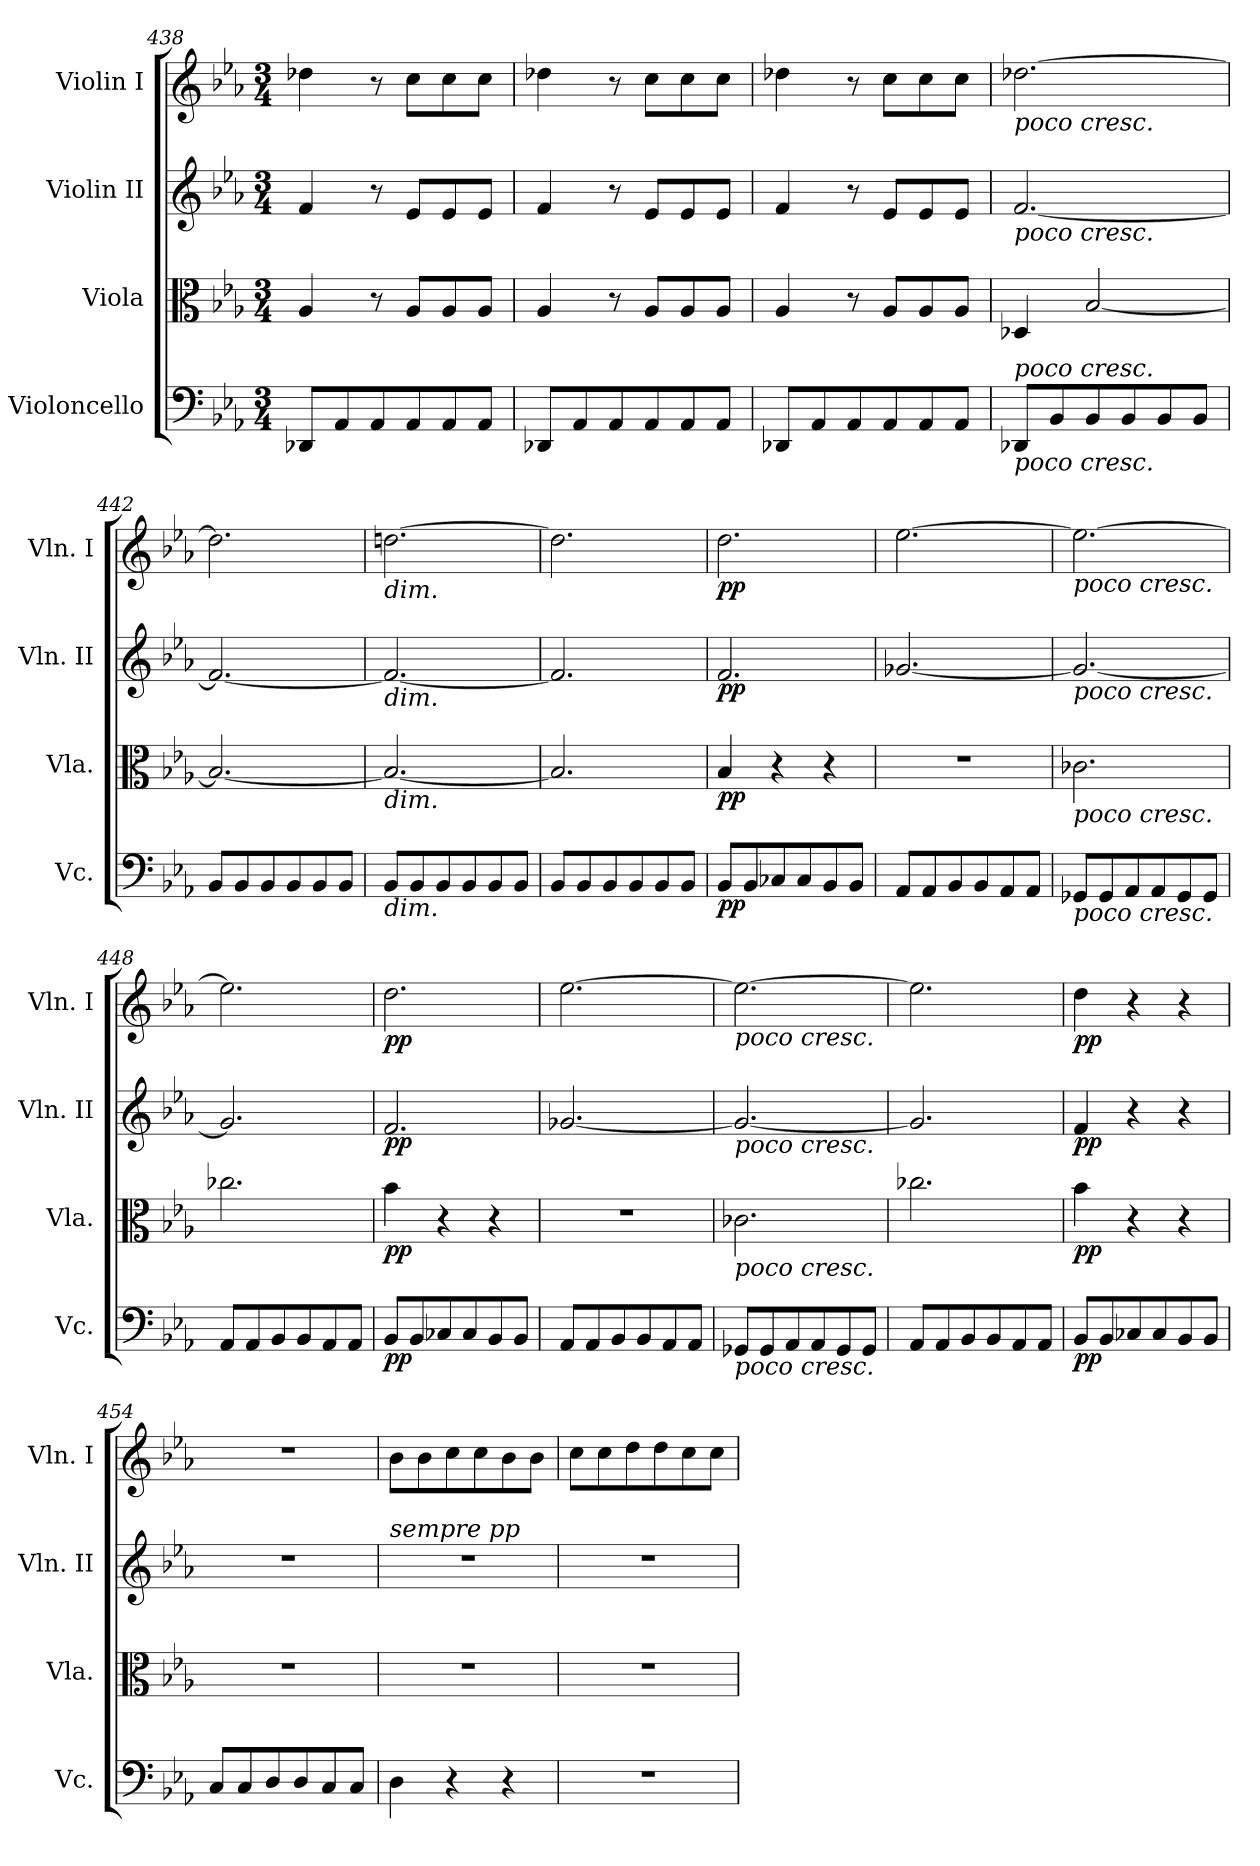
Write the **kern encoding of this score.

**kern	**dynam	**kern	**dynam	**kern	**dynam	**kern	**dynam
*part4	*part4	*part3	*part3	*part2	*part2	*part1	*part1
*staff4	*staff4	*staff3	*staff3	*staff2	*staff2	*staff1	*staff1
*I"Violoncello	*	*I"Viola	*	*I"Violin II	*	*I"Violin I	*
*I'Vc.	*	*I'Vla.	*	*I'Vln. II	*	*I'Vln. I	*
*clefF4	*	*clefC3	*	*clefG2	*	*clefG2	*
*k[b-e-a-]	*	*k[b-e-a-]	*	*k[b-e-a-]	*	*k[b-e-a-]	*
*c:	*	*c:	*	*c:	*	*c:	*
*M3/4	*	*M3/4	*	*M3/4	*	*M3/4	*
=438	=438	=438	=438	=438	=438	=438	=438
8DD-X/L	.	4A-/	.	4f/	.	4dd-X\	.
8AA-/	.	.	.	.	.	.	.
8AA-/	.	8r	.	8r	.	8r	.
8AA-/	.	8A-/L	.	8e-/L	.	8cc\L	.
8AA-/	.	8A-/	.	8e-/	.	8cc\	.
8AA-/J	.	8A-/J	.	8e-/J	.	8cc\J	.
=439	=439	=439	=439	=439	=439	=439	=439
8DD-X/L	.	4A-/	.	4f/	.	4dd-X\	.
8AA-/	.	.	.	.	.	.	.
8AA-/	.	8r	.	8r	.	8r	.
8AA-/	.	8A-/L	.	8e-/L	.	8cc\L	.
8AA-/	.	8A-/	.	8e-/	.	8cc\	.
8AA-/J	.	8A-/J	.	8e-/J	.	8cc\J	.
=440	=440	=440	=440	=440	=440	=440	=440
8DD-X/L	.	4A-/	.	4f/	.	4dd-X\	.
8AA-/	.	.	.	.	.	.	.
8AA-/	.	8r	.	8r	.	8r	.
8AA-/	.	8A-/L	.	8e-/L	.	8cc\L	.
8AA-/	.	8A-/	.	8e-/	.	8cc\	.
8AA-/J	.	8A-/J	.	8e-/J	.	8cc\J	.
!!LO:LB:g=z
=441	=441	=441	=441	=441	=441	=441	=441
!	!	!	!	!	!	!LO:TX:b:i:t=poco cresc.	!
!	!	!	!	!LO:TX:b:i:t=poco cresc.	!	!	!
!LO:TX:b:i:t=poco cresc.	!	!	!	!	!	!	!
!LO:TX:a:i:t=poco cresc.	!	!	!	!	!	!	!
8DD-X/L	.	4D-X/	.	[2.f/	.	[2.dd-X\	.
8BB-/	.	.	.	.	.	.	.
8BB-/	.	[2B-/	.	.	.	.	.
8BB-/	.	.	.	.	.	.	.
8BB-/	.	.	.	.	.	.	.
8BB-/J	.	.	.	.	.	.	.
=442	=442	=442	=442	=442	=442	=442	=442
8BB-/L	.	2.B-/_	.	2.f/_	.	2.dd-\]	.
8BB-/	.	.	.	.	.	.	.
8BB-/	.	.	.	.	.	.	.
8BB-/	.	.	.	.	.	.	.
8BB-/	.	.	.	.	.	.	.
8BB-/J	.	.	.	.	.	.	.
=443	=443	=443	=443	=443	=443	=443	=443
!	!	!	!	!	!	!LO:TX:b:i:t=dim.	!
!	!	!	!	!LO:TX:b:i:t=dim.	!	!	!
!	!	!LO:TX:b:i:t=dim.	!	!	!	!	!
!LO:TX:b:i:t=dim.	!	!	!	!	!	!	!
8BB-/L	.	2.B-/_	.	2.f/_	.	[2.ddn\	.
8BB-/	.	.	.	.	.	.	.
8BB-/	.	.	.	.	.	.	.
8BB-/	.	.	.	.	.	.	.
8BB-/	.	.	.	.	.	.	.
8BB-/J	.	.	.	.	.	.	.
=444	=444	=444	=444	=444	=444	=444	=444
8BB-/L	.	2.B-/]	.	2.f/]	.	2.dd\]	.
8BB-/	.	.	.	.	.	.	.
8BB-/	.	.	.	.	.	.	.
8BB-/	.	.	.	.	.	.	.
8BB-/	.	.	.	.	.	.	.
8BB-/J	.	.	.	.	.	.	.
=445	=445	=445	=445	=445	=445	=445	=445
!	!LO:DY:b	!	!LO:DY:b	!	!LO:DY:b	!	!LO:DY:b
8BB-/L	pp	4B-/	pp	2.f/	pp	2.dd\	pp
8BB-/	.	.	.	.	.	.	.
8C-X/	.	4r	.	.	.	.	.
8C-/	.	.	.	.	.	.	.
8BB-/	.	4r	.	.	.	.	.
8BB-/J	.	.	.	.	.	.	.
=446	=446	=446	=446	=446	=446	=446	=446
8AA-/L	.	2.r	.	[2.g-X/	.	[2.ee-\	.
8AA-/	.	.	.	.	.	.	.
8BB-/	.	.	.	.	.	.	.
8BB-/	.	.	.	.	.	.	.
8AA-/	.	.	.	.	.	.	.
8AA-/J	.	.	.	.	.	.	.
!!LO:PB:g=z
=447	=447	=447	=447	=447	=447	=447	=447
!	!	!	!	!	!	!LO:TX:b:i:t=poco cresc.	!
!	!	!	!	!LO:TX:b:i:t=poco cresc.	!	!	!
!	!	!LO:TX:b:i:t=poco cresc.	!	!	!	!	!
!LO:TX:b:i:t=poco cresc.	!	!	!	!	!	!	!
8GG-X/L	.	2.c-X\	.	2.g-/_	.	2.ee-\_	.
8GG-/	.	.	.	.	.	.	.
8AA-/	.	.	.	.	.	.	.
8AA-/	.	.	.	.	.	.	.
8GG-/	.	.	.	.	.	.	.
8GG-/J	.	.	.	.	.	.	.
=448	=448	=448	=448	=448	=448	=448	=448
8AA-/L	.	2.cc-X\	.	2.g-/]	.	2.ee-\]	.
8AA-/	.	.	.	.	.	.	.
8BB-/	.	.	.	.	.	.	.
8BB-/	.	.	.	.	.	.	.
8AA-/	.	.	.	.	.	.	.
8AA-/J	.	.	.	.	.	.	.
=449	=449	=449	=449	=449	=449	=449	=449
!	!LO:DY:b	!	!LO:DY:b	!	!LO:DY:b	!	!LO:DY:b
8BB-/L	pp	4b-\	pp	2.f/	pp	2.dd\	pp
8BB-/	.	.	.	.	.	.	.
8C-X/	.	4r	.	.	.	.	.
8C-/	.	.	.	.	.	.	.
8BB-/	.	4r	.	.	.	.	.
8BB-/J	.	.	.	.	.	.	.
=450	=450	=450	=450	=450	=450	=450	=450
8AA-/L	.	2.r	.	[2.g-X/	.	[2.ee-\	.
8AA-/	.	.	.	.	.	.	.
8BB-/	.	.	.	.	.	.	.
8BB-/	.	.	.	.	.	.	.
8AA-/	.	.	.	.	.	.	.
8AA-/J	.	.	.	.	.	.	.
=451	=451	=451	=451	=451	=451	=451	=451
!	!	!	!	!	!	!LO:TX:b:i:t=poco cresc.	!
!	!	!	!	!LO:TX:b:i:t=poco cresc.	!	!	!
!	!	!LO:TX:b:i:t=poco cresc.	!	!	!	!	!
!LO:TX:b:i:t=poco cresc.	!	!	!	!	!	!	!
8GG-X/L	.	2.c-X\	.	2.g-/_	.	2.ee-\_	.
8GG-/	.	.	.	.	.	.	.
8AA-/	.	.	.	.	.	.	.
8AA-/	.	.	.	.	.	.	.
8GG-/	.	.	.	.	.	.	.
8GG-/J	.	.	.	.	.	.	.
=452	=452	=452	=452	=452	=452	=452	=452
8AA-/L	.	2.cc-X\	.	2.g-/]	.	2.ee-\]	.
8AA-/	.	.	.	.	.	.	.
8BB-/	.	.	.	.	.	.	.
8BB-/	.	.	.	.	.	.	.
8AA-/	.	.	.	.	.	.	.
8AA-/J	.	.	.	.	.	.	.
!!LO:LB:g=z
=453	=453	=453	=453	=453	=453	=453	=453
!	!LO:DY:b	!	!LO:DY:b	!	!LO:DY:b	!	!LO:DY:b
8BB-/L	pp	4b-\	pp	4f/	pp	4dd\	pp
8BB-/	.	.	.	.	.	.	.
8C-X/	.	4r	.	4r	.	4r	.
8C-/	.	.	.	.	.	.	.
8BB-/	.	4r	.	4r	.	4r	.
8BB-/J	.	.	.	.	.	.	.
=454	=454	=454	=454	=454	=454	=454	=454
8C/L	.	2.r	.	2.r	.	2.r	.
8C/	.	.	.	.	.	.	.
8D/	.	.	.	.	.	.	.
8D/	.	.	.	.	.	.	.
8C/	.	.	.	.	.	.	.
8C/J	.	.	.	.	.	.	.
=455	=455	=455	=455	=455	=455	=455	=455
!	!	!	!	!LO:TX:a:i:t=sempre pp	!	!	!
4D\	.	2.r	.	2.r	.	8b-\L	.
.	.	.	.	.	.	8b-\	.
4r	.	.	.	.	.	8cc\	.
.	.	.	.	.	.	8cc\	.
4r	.	.	.	.	.	8b-\	.
.	.	.	.	.	.	8b-\J	.
=456	=456	=456	=456	=456	=456	=456	=456
2.r	.	2.r	.	2.r	.	8cc\L	.
.	.	.	.	.	.	8cc\	.
.	.	.	.	.	.	8dd\	.
.	.	.	.	.	.	8dd\	.
.	.	.	.	.	.	8cc\	.
.	.	.	.	.	.	8cc\J	.
=	=	=	=	=	=	=	=
*-	*-	*-	*-	*-	*-	*-	*-
